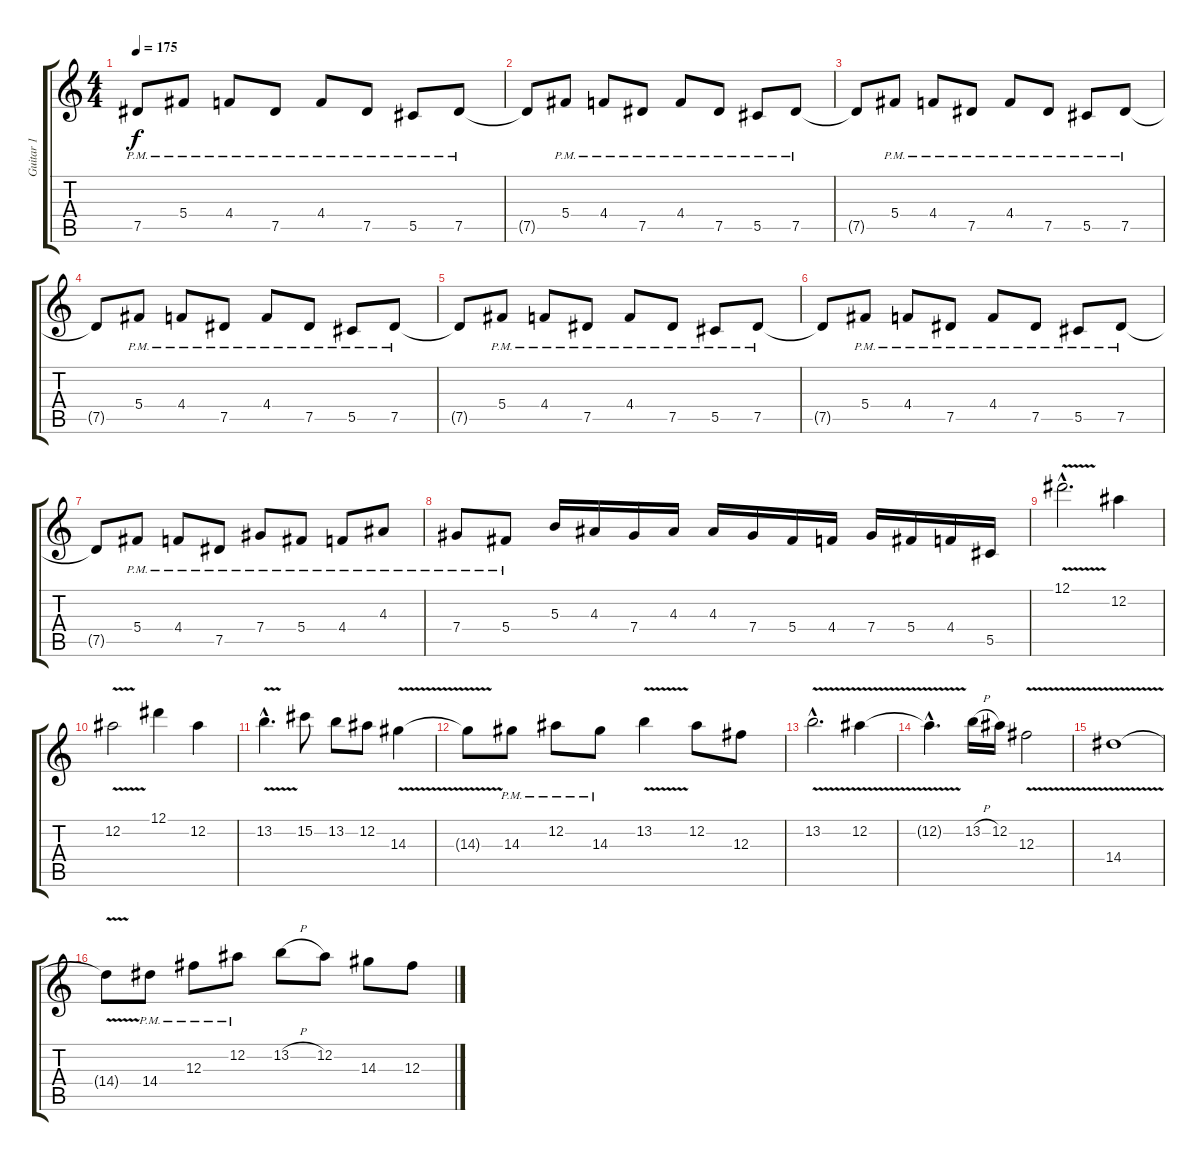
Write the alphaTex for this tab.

\track ("Guitar 1" "Guitar 1") {instrument overdrivenguitar}
\staff {score tabs}
\tuning (Eb4 Bb3 Gb3 Db3 Ab2 Eb2) {hide}
\ts (4 4)
\tempo 175
\clef g2
\ks c
7.5{pm}.8{dy f} 5.4{pm}.8 4.4{pm}.8 7.5{pm}.8 4.4{pm}.8 7.5{pm}.8 5.5{pm}.8 7.5{pm}.8 |
7.5{t}.8 5.4{pm}.8 4.4{pm}.8 7.5{pm}.8 4.4{pm}.8 7.5{pm}.8 5.5{pm}.8 7.5{pm}.8 |
7.5{t}.8 5.4{pm}.8 4.4{pm}.8 7.5{pm}.8 4.4{pm}.8 7.5{pm}.8 5.5{pm}.8 7.5{pm}.8 |
7.5{t}.8 5.4{pm}.8 4.4{pm}.8 7.5{pm}.8 4.4{pm}.8 7.5{pm}.8 5.5{pm}.8 7.5{pm}.8 |
7.5{t}.8 5.4{pm}.8 4.4{pm}.8 7.5{pm}.8 4.4{pm}.8 7.5{pm}.8 5.5{pm}.8 7.5{pm}.8 |
7.5{t}.8 5.4{pm}.8 4.4{pm}.8 7.5{pm}.8 4.4{pm}.8 7.5{pm}.8 5.5{pm}.8 7.5{pm}.8 |
7.5{t}.8 5.4{pm}.8 4.4{pm}.8 7.5{pm}.8 7.4{pm}.8 5.4{pm}.8 4.4{pm}.8 4.3{pm}.8 |
7.4{pm}.8 5.4{pm}.8 5.3.16 4.3.16 7.4.16 4.3.16 4.3.16 7.4.16 5.4.16 4.4.16 7.4.16 5.4.16 4.4.16 5.5.16 |
\section ("" "")
12.1{v hac}.2{d} 12.2.4 |
12.2{v}.2 12.1.4 12.2.4 |
13.2{v hac}.4{d} 15.2.8 13.2.8 12.2.8 14.3{v}.4 |
14.3{t}.8 14.3{pm}.8 12.2{pm}.8 14.3{pm}.8 13.2{v}.4 12.2.8 12.3.8 |
13.2{v hac}.2{d} 12.2{v}.4 |
12.2{hac t}.4{d} 13.2{h}.16 12.2.16 12.3{v}.2 |
14.4{v}.1 |
14.4{t}.8 14.4{pm}.8 12.3{pm}.8 12.2{pm}.8 13.2{h}.8 12.2.8 14.3.8 12.3.8
